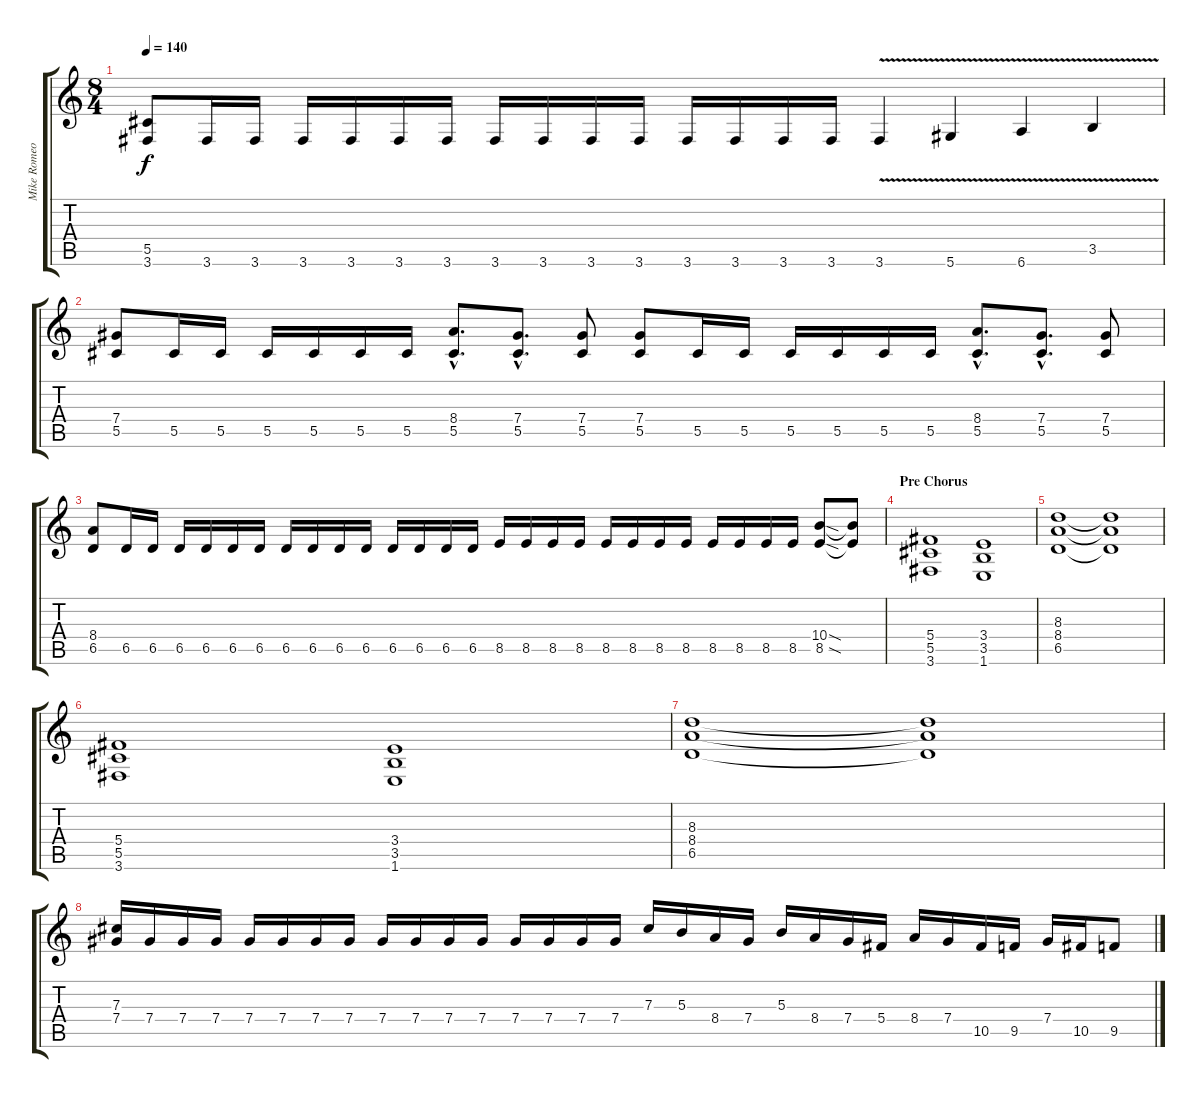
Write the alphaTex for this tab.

\track ("Mike Romeo Backing Guitar" "Mike Romeo") {instrument overdrivenguitar}
\staff {score tabs}
\tuning (Eb4 Bb3 Gb3 Db3 Ab2 Eb2) {hide}
\ts (8 4)
\tempo 140
\clef g2
\ks c
(5.5 3.6).8{dy f} 3.6.16 3.6.16 3.6.16 3.6.16 3.6.16 3.6.16 3.6.16 3.6.16 3.6.16 3.6.16 3.6.16 3.6.16 3.6.16 3.6.16 3.6{v}.4 5.6{v}.4 6.6{v}.4 3.5{v}.4 |
(7.4 5.5).8 5.5.16 5.5.16 5.5.16 5.5.16 5.5.16 5.5.16 (8.4{hac} 5.5{hac}).8{d} (7.4{hac} 5.5{hac}).8{d} (7.4 5.5).8 (7.4 5.5).8 5.5.16 5.5.16 5.5.16 5.5.16 5.5.16 5.5.16 (8.4{hac} 5.5{hac}).8{d} (7.4{hac} 5.5{hac}).8{d} (7.4 5.5).8 |
(8.4 6.5).8 6.5.16 6.5.16 6.5.16 6.5.16 6.5.16 6.5.16 6.5.16 6.5.16 6.5.16 6.5.16 6.5.16 6.5.16 6.5.16 6.5.16 8.5.16 8.5.16 8.5.16 8.5.16 8.5.16 8.5.16 8.5.16 8.5.16 8.5.16 8.5.16 8.5.16 8.5.16 (10.4{sod} 8.5{sod}).8 (10.4{t} 8.5{t}).8 |
\section ("" "Pre Chorus")
(5.4 5.5 3.6).1 (3.4 3.5 1.6).1 |
(8.3 8.4 6.5).1 (8.3{t} 8.4{t} 6.5{t}).1 |
(5.4 5.5 3.6).1 (3.4 3.5 1.6).1 |
(8.3 8.4 6.5).1 (8.3{t} 8.4{t} 6.5{t}).1 |
(7.3 7.4).16 7.4.16 7.4.16 7.4.16 7.4.16 7.4.16 7.4.16 7.4.16 7.4.16 7.4.16 7.4.16 7.4.16 7.4.16 7.4.16 7.4.16 7.4.16 7.3.16 5.3.16 8.4.16 7.4.16 5.3.16 8.4.16 7.4.16 5.4.16 8.4.16 7.4.16 10.5.16 9.5.16 7.4.16 10.5.16 9.5.8
